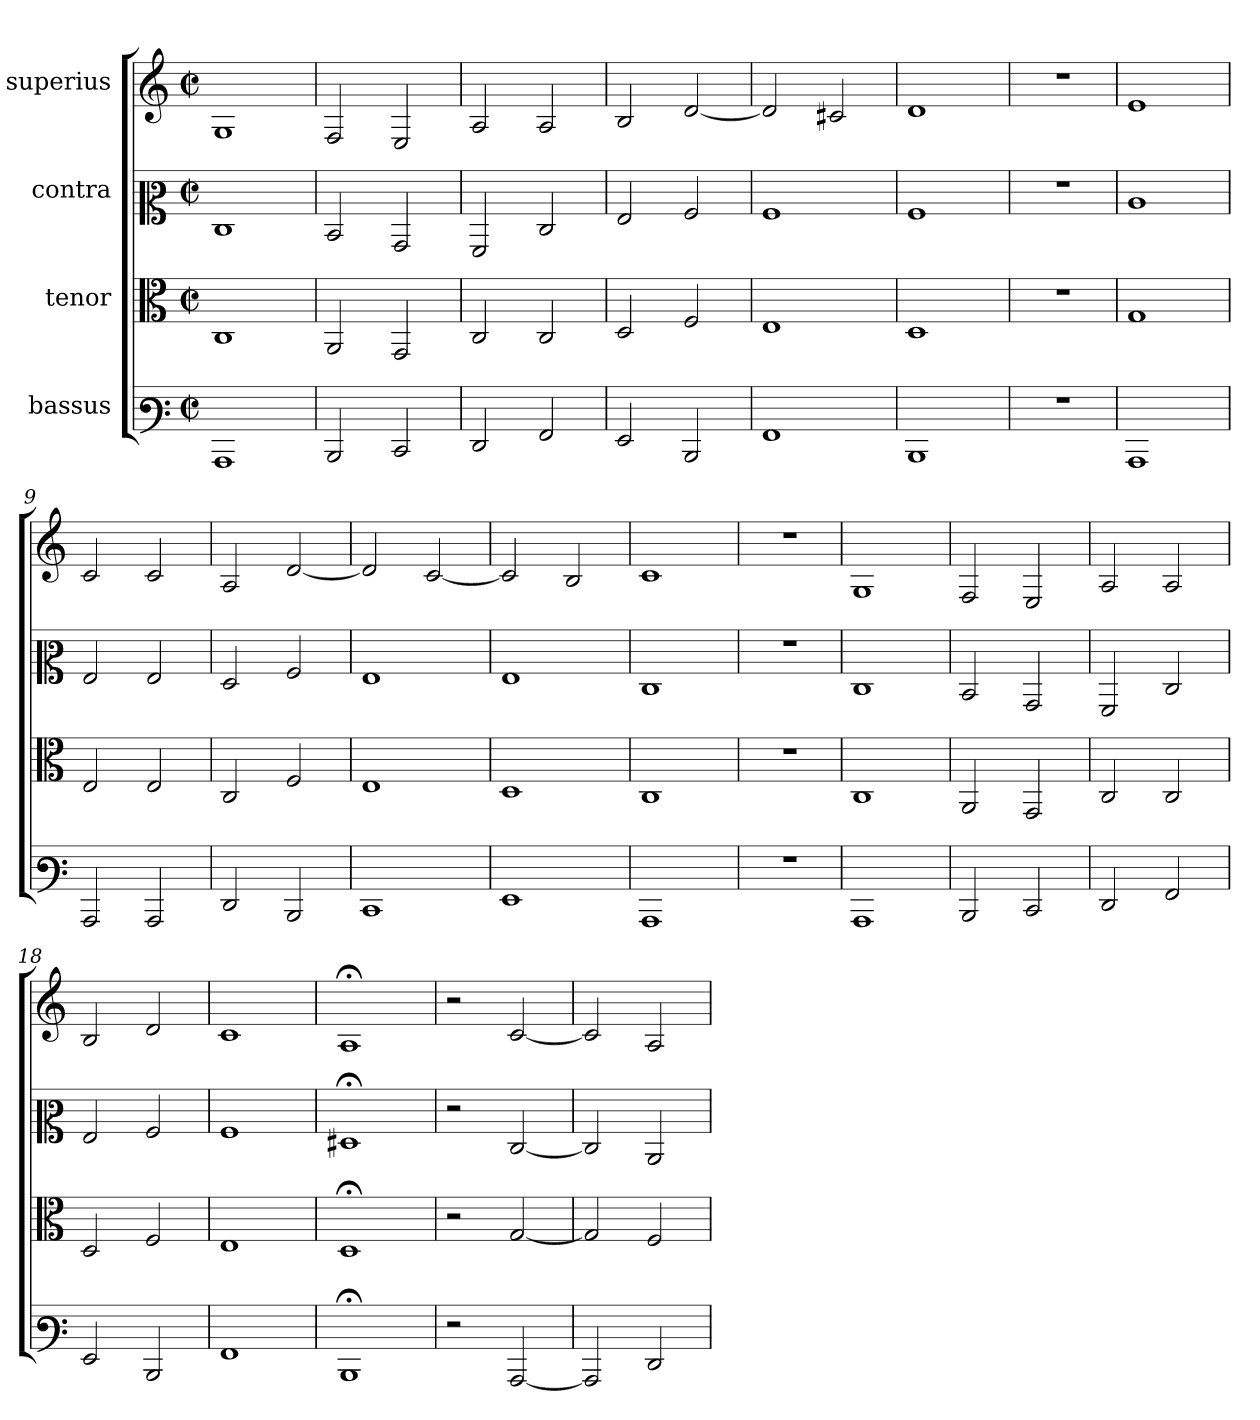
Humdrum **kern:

**kern	**kern	**kern	**kern
*part4	*part3	*part2	*part1
*staff4	*staff3	*staff2	*staff1
*I"bassus	*I"tenor	*I"contra	*I"superius
*clefF3	*clefC3	*clefC2	*clefG2
*M2/2	*M2/2	*M2/2	*M2/2
*met(c|)	*met(c|)	*met(c|)	*met(c|)
=1	=1	=1	=1
1CC	1C	1E	1G
=2	=2	=2	=2
2DD	2AA	2D	2F
2EE	2GG	2BB	2E
=3	=3	=3	=3
2FF	2C	2AA	2A
2AA	2C	2E	2A
=4	=4	=4	=4
2GG	2D	2G	2B
2DD	2F	2A	[2d
=5	=5	=5	=5
1AA	1E	1A	2d]
.	.	.	2c#X
=6	=6	=6	=6
1DD	1D	1A	1d
=7	=7	=7	=7
1r	1r	1r	1r
=8	=8	=8	=8
1CC	1G	1c	1e
=9	=9	=9	=9
2CC	2E	2G	2c
2CC	2E	2G	2c
=10	=10	=10	=10
2FF	2C	2F	2A
2DD	2F	2A	[2d
=11	=11	=11	=11
1EE	1E	1G	2d]
.	.	.	[2c
=12	=12	=12	=12
1GG	1D	1G	2c]
.	.	.	2B
=13	=13	=13	=13
1CC	1C	1E	1c
=14	=14	=14	=14
1r	1r	1r	1r
=15	=15	=15	=15
1CC	1C	1E	1G
=16	=16	=16	=16
2DD	2AA	2D	2F
2EE	2GG	2BB	2E
=17	=17	=17	=17
2FF	2C	2AA	2A
2AA	2C	2E	2A
=18	=18	=18	=18
2GG	2D	2G	2B
2DD	2F	2A	2d
=19	=19	=19	=19
1AA	1E	1A	1c
=20	=20	=20	=20
1DD;	1D;	1F#X;	1A;
=21	=21	=21	=21
2r	2r	2r	2r
[2CC	[2G	[2E	[2c
=22	=22	=22	=22
2CC]	2G]	2E]	2c]
2FF	2F	2C	2A
=	=	=	=
*-	*-	*-	*-
